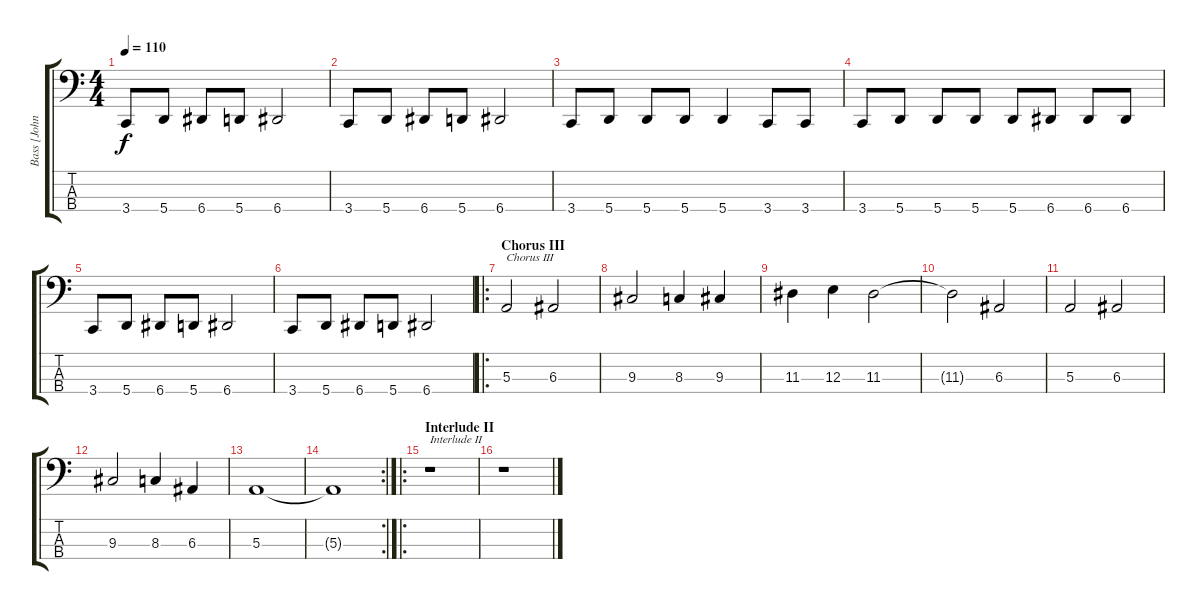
\track ("Bass [John Vesano]" "Bass [John") {instrument electricbasspick}
\staff {score tabs}
\tuning (D2 A1 E1 A0) {hide}
\ts (4 4)
\tempo 110
\clef f4
\ks c
3.4.8{dy f} 5.4.8 6.4.8 5.4.8 6.4.2 |
3.4.8 5.4.8 6.4.8 5.4.8 6.4.2 |
3.4.8 5.4.8 5.4.8 5.4.8 5.4.4 3.4.8 3.4.8 |
3.4.8 5.4.8 5.4.8 5.4.8 5.4.8 6.4.8 6.4.8 6.4.8 |
3.4.8 5.4.8 6.4.8 5.4.8 6.4.2 |
3.4.8 5.4.8 6.4.8 5.4.8 6.4.2 |
\ro
\section ("" "Chorus III")
5.3.2{txt "Chorus III"} 6.3.2 |
9.3.2 8.3.4 9.3.4 |
11.3.4 12.3.4 11.3.2 |
11.3{t}.2 6.3.2 |
5.3.2 6.3.2 |
9.3.2 8.3.4 6.3.4 |
5.3.1 |
\rc 2
5.3{t}.1 |
\ro
\section ("" "Interlude II")
r.1{txt "Interlude II"} |
r.1
